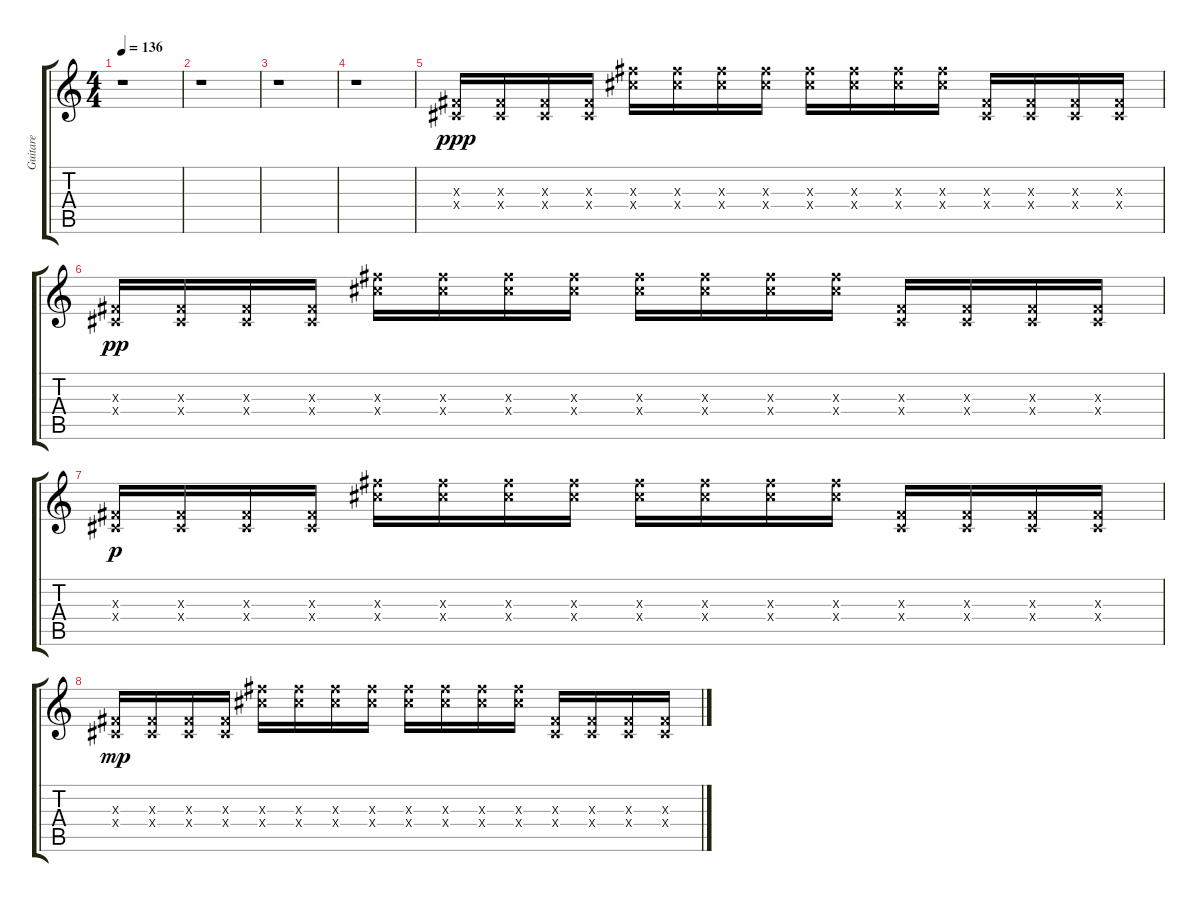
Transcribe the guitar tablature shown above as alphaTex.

\track ("Guitare" "Guitare") {instrument overdrivenguitar}
\staff {score tabs}
\tuning (Eb4 Bb3 Gb3 Db3 Ab2 Eb2) {hide}
\ts (4 4)
\tempo 136
\clef g2
\ks c
r.1{dy ppp instrument overdrivenguitar} |
r.1 |
r.1 |
r.1 |
(0.3{x} 0.4{x}).16 (0.3{x} 0.4{x}).16 (0.3{x} 0.4{x}).16 (0.3{x} 0.4{x}).16 (12.3{x} 12.4{x}).16 (12.3{x} 12.4{x}).16 (12.3{x} 12.4{x}).16 (12.3{x} 12.4{x}).16 (12.3{x} 12.4{x}).16 (12.3{x} 12.4{x}).16 (12.3{x} 12.4{x}).16 (12.3{x} 12.4{x}).16 (0.3{x} 0.4{x}).16 (0.3{x} 0.4{x}).16 (0.3{x} 0.4{x}).16 (0.3{x} 0.4{x}).16 |
(0.3{x} 0.4{x}).16{dy pp} (0.3{x} 0.4{x}).16 (0.3{x} 0.4{x}).16 (0.3{x} 0.4{x}).16 (12.3{x} 12.4{x}).16 (12.3{x} 12.4{x}).16 (12.3{x} 12.4{x}).16 (12.3{x} 12.4{x}).16 (12.3{x} 12.4{x}).16 (12.3{x} 12.4{x}).16 (12.3{x} 12.4{x}).16 (12.3{x} 12.4{x}).16 (0.3{x} 0.4{x}).16 (0.3{x} 0.4{x}).16 (0.3{x} 0.4{x}).16 (0.3{x} 0.4{x}).16 |
(0.3{x} 0.4{x}).16{dy p} (0.3{x} 0.4{x}).16 (0.3{x} 0.4{x}).16 (0.3{x} 0.4{x}).16 (12.3{x} 12.4{x}).16 (12.3{x} 12.4{x}).16 (12.3{x} 12.4{x}).16 (12.3{x} 12.4{x}).16 (12.3{x} 12.4{x}).16 (12.3{x} 12.4{x}).16 (12.3{x} 12.4{x}).16 (12.3{x} 12.4{x}).16 (0.3{x} 0.4{x}).16 (0.3{x} 0.4{x}).16 (0.3{x} 0.4{x}).16 (0.3{x} 0.4{x}).16 |
(0.3{x} 0.4{x}).16{dy mp} (0.3{x} 0.4{x}).16 (0.3{x} 0.4{x}).16 (0.3{x} 0.4{x}).16 (12.3{x} 12.4{x}).16 (12.3{x} 12.4{x}).16 (12.3{x} 12.4{x}).16 (12.3{x} 12.4{x}).16 (12.3{x} 12.4{x}).16 (12.3{x} 12.4{x}).16 (12.3{x} 12.4{x}).16 (12.3{x} 12.4{x}).16 (0.3{x} 0.4{x}).16 (0.3{x} 0.4{x}).16 (0.3{x} 0.4{x}).16 (0.3{x} 0.4{x}).16
